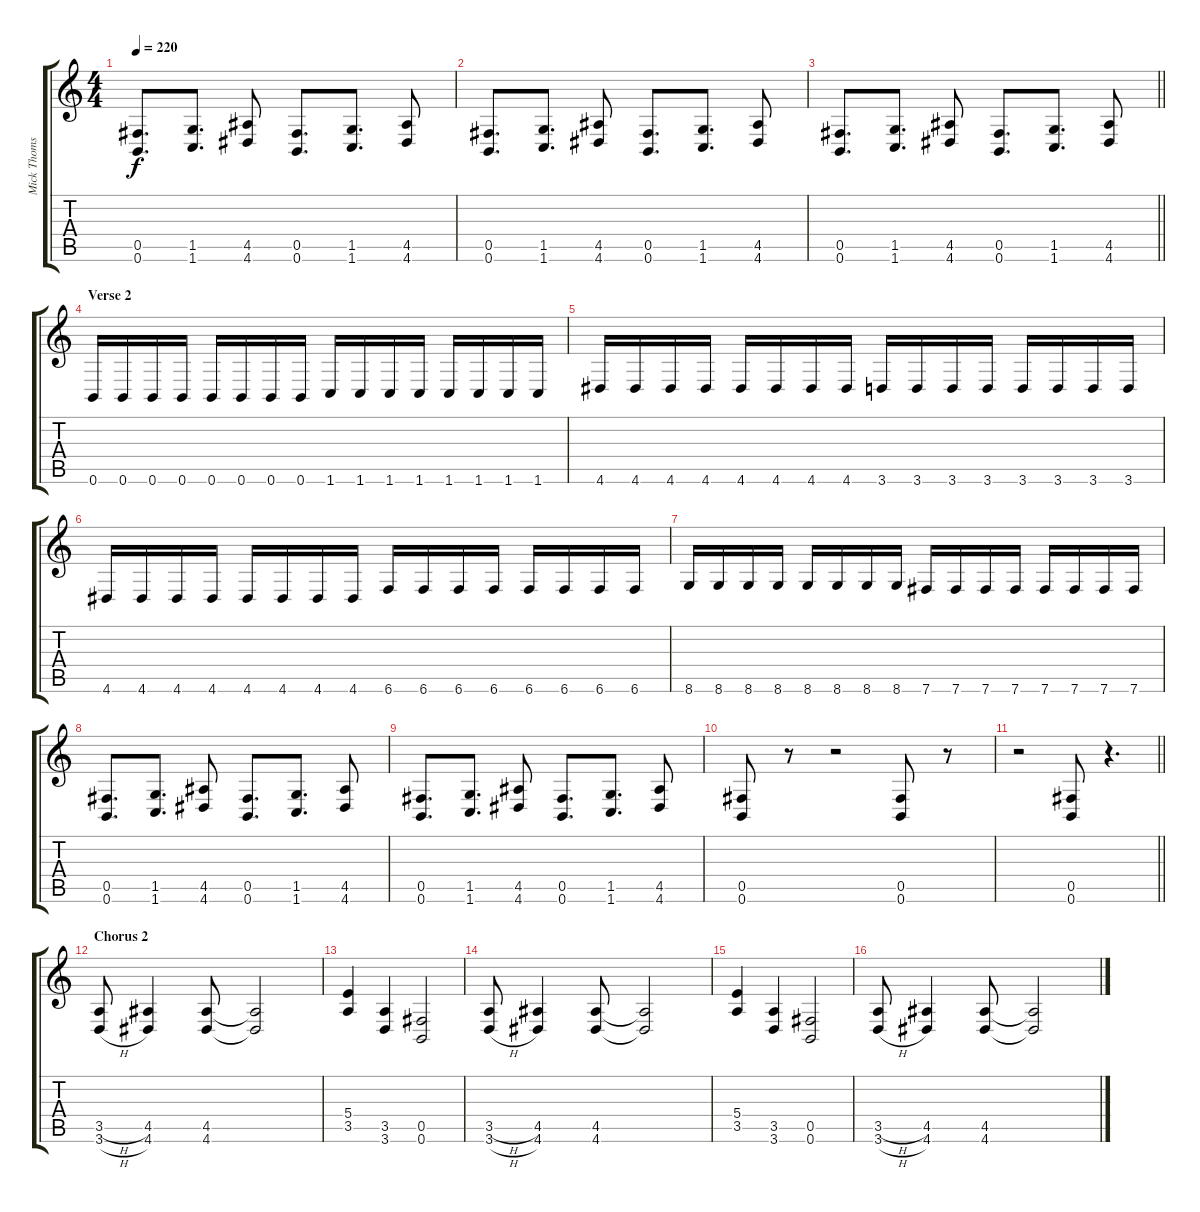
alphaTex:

\track ("Mick Thomson" "Mick Thoms") {instrument distortionguitar}
\staff {score tabs}
\tuning (Db4 Ab3 E3 B2 Gb2 B1) {hide}
\ts (4 4)
\tempo 220
\clef g2
\ks c
(0.5 0.6).8{d dy f} (1.5 1.6).8{d} (4.5 4.6).8 (0.5 0.6).8{d} (1.5 1.6).8{d} (4.5 4.6).8 |
(0.5 0.6).8{d} (1.5 1.6).8{d} (4.5 4.6).8 (0.5 0.6).8{d} (1.5 1.6).8{d} (4.5 4.6).8 |
\barLineRight lightlight
(0.5 0.6).8{d} (1.5 1.6).8{d} (4.5 4.6).8 (0.5 0.6).8{d} (1.5 1.6).8{d} (4.5 4.6).8 |
\section ("" "Verse 2")
0.6.16 0.6.16 0.6.16 0.6.16 0.6.16 0.6.16 0.6.16 0.6.16 1.6.16 1.6.16 1.6.16 1.6.16 1.6.16 1.6.16 1.6.16 1.6.16 |
4.6.16 4.6.16 4.6.16 4.6.16 4.6.16 4.6.16 4.6.16 4.6.16 3.6.16 3.6.16 3.6.16 3.6.16 3.6.16 3.6.16 3.6.16 3.6.16 |
4.6.16 4.6.16 4.6.16 4.6.16 4.6.16 4.6.16 4.6.16 4.6.16 6.6.16 6.6.16 6.6.16 6.6.16 6.6.16 6.6.16 6.6.16 6.6.16 |
8.6.16 8.6.16 8.6.16 8.6.16 8.6.16 8.6.16 8.6.16 8.6.16 7.6.16 7.6.16 7.6.16 7.6.16 7.6.16 7.6.16 7.6.16 7.6.16 |
(0.5 0.6).8{d} (1.5 1.6).8{d} (4.5 4.6).8 (0.5 0.6).8{d} (1.5 1.6).8{d} (4.5 4.6).8 |
(0.5 0.6).8{d} (1.5 1.6).8{d} (4.5 4.6).8 (0.5 0.6).8{d} (1.5 1.6).8{d} (4.5 4.6).8 |
(0.5 0.6).8 r.8 r.2 (0.5 0.6).8 r.8 |
\barLineRight lightlight
r.2 (0.5 0.6).8 r.4{d} |
\section ("" "Chorus 2")
(3.5{h} 3.6{h}).8 (4.5 4.6).4 (4.5 4.6).8 (4.5{t} 4.6{t}).2 |
(5.4 3.5).4 (3.5 3.6).4 (0.5 0.6).2 |
(3.5{h} 3.6{h}).8 (4.5 4.6).4 (4.5 4.6).8 (4.5{t} 4.6{t}).2 |
(5.4 3.5).4 (3.5 3.6).4 (0.5 0.6).2 |
(3.5{h} 3.6{h}).8 (4.5 4.6).4 (4.5 4.6).8 (4.5{t} 4.6{t}).2
